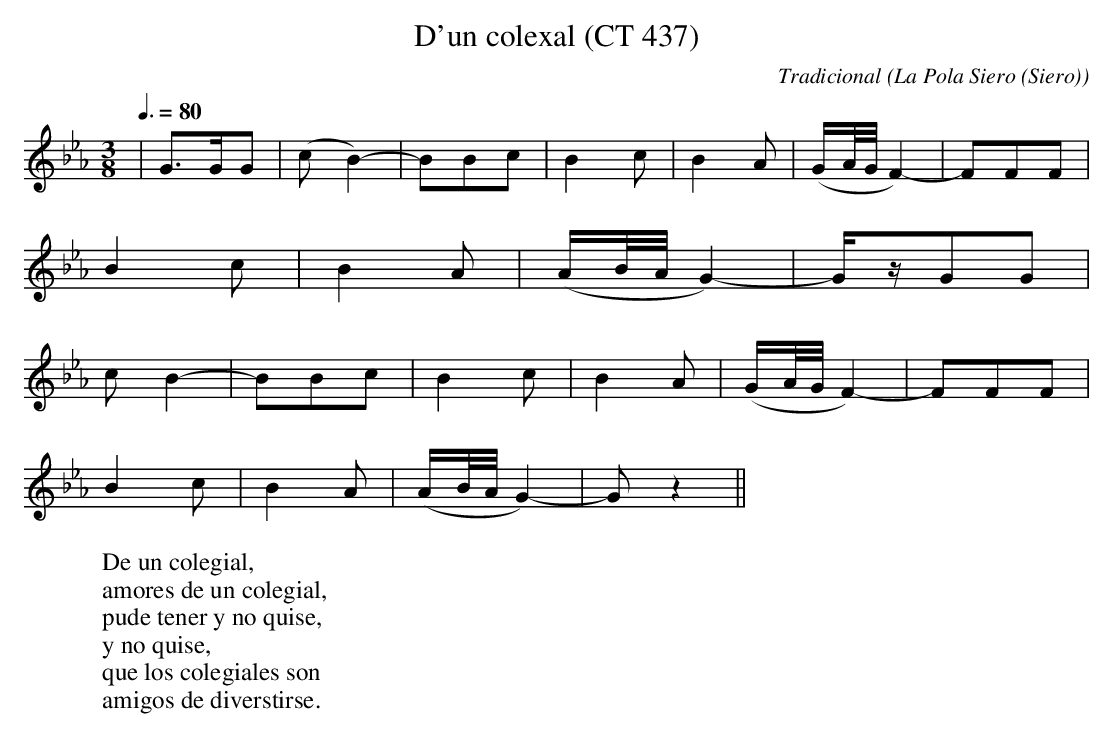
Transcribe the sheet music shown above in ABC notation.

X:1
T:D'un colexal (CT 437)
C:Tradicional
O:La Pola Siero (Siero)
M:3/8
L:1/8
Q:3/8=80
K:Cm
|G>GG|(c B2-)|BBc|B2 c|B2 A|(G/A/4G/4 F2-)|FFF|
B2 c|B2 A|(A/B/4A/4 G2-)|G/z/GG|
c B2-|BBc|B2 c|B2 A|(G/A/4G/4 F2-)|FFF|
B2 c|B2 A|(A/B/4A/4 G2-)|G z2||
W:De un colegial,
W:amores de un colegial,
W:pude tener y no quise,
W:y no quise,
W:que los colegiales son
W:amigos de diverstirse.
W:
